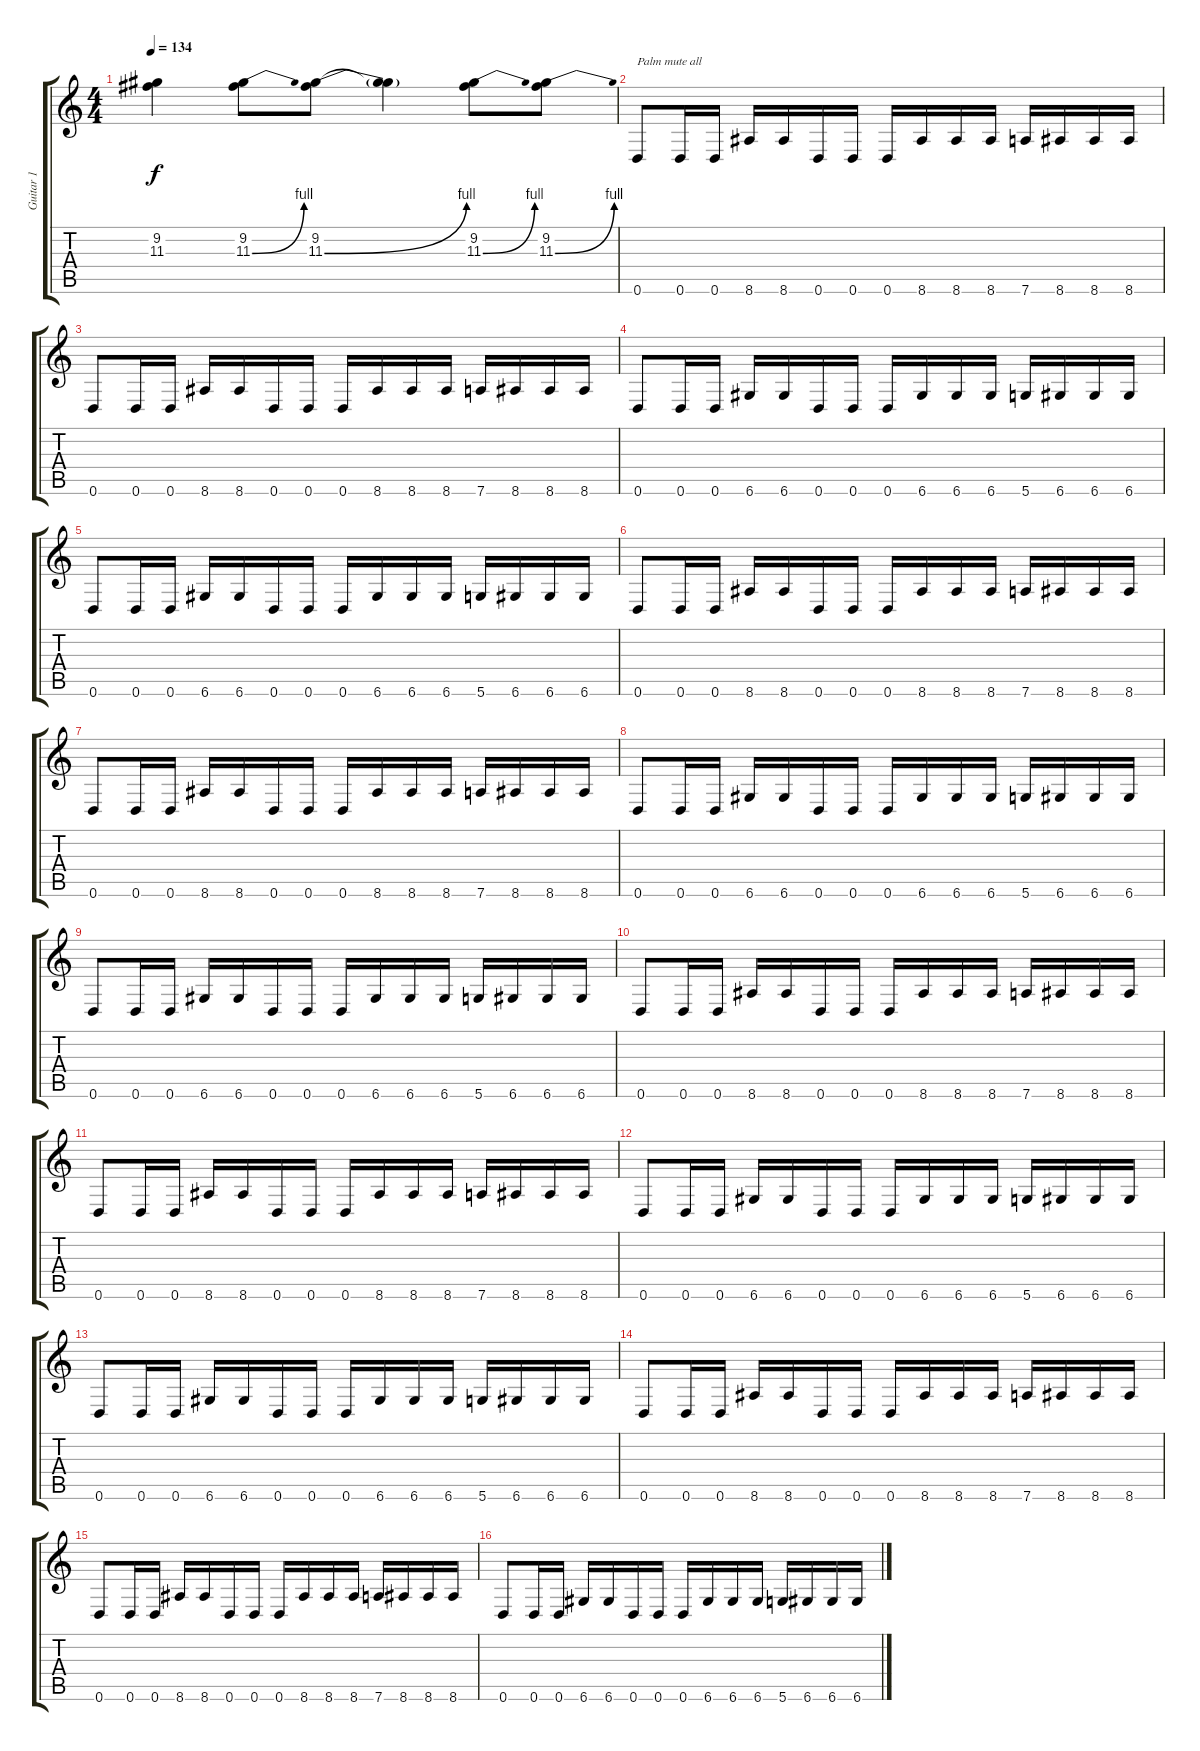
\track ("Guitar 1" "Guitar 1") {instrument distortionguitar}
\staff {score tabs}
\tuning (E4 B3 G3 D3 A2 D2) {hide}
\ts (4 4)
\tempo 134
\clef g2
\ks c
(9.2{t} 11.3{t}).4{dy f} (9.2 11.3{be (bend 0 0 60 4)}).8 (9.2 11.3{be (bend 0 0 60 4)}).8 (9.2{t} 11.3{t}).4 (9.2 11.3{be (bend 0 0 60 4)}).8 (9.2 11.3{be (bend 0 0 60 4)}).8 |
0.6.8{txt "Palm mute all"} 0.6.16 0.6.16 8.6.16 8.6.16 0.6.16 0.6.16 0.6.16 8.6.16 8.6.16 8.6.16 7.6.16 8.6.16 8.6.16 8.6.16 |
0.6.8 0.6.16 0.6.16 8.6.16 8.6.16 0.6.16 0.6.16 0.6.16 8.6.16 8.6.16 8.6.16 7.6.16 8.6.16 8.6.16 8.6.16 |
0.6.8 0.6.16 0.6.16 6.6.16 6.6.16 0.6.16 0.6.16 0.6.16 6.6.16 6.6.16 6.6.16 5.6.16 6.6.16 6.6.16 6.6.16 |
0.6.8 0.6.16 0.6.16 6.6.16 6.6.16 0.6.16 0.6.16 0.6.16 6.6.16 6.6.16 6.6.16 5.6.16 6.6.16 6.6.16 6.6.16 |
0.6.8 0.6.16 0.6.16 8.6.16 8.6.16 0.6.16 0.6.16 0.6.16 8.6.16 8.6.16 8.6.16 7.6.16 8.6.16 8.6.16 8.6.16 |
0.6.8 0.6.16 0.6.16 8.6.16 8.6.16 0.6.16 0.6.16 0.6.16 8.6.16 8.6.16 8.6.16 7.6.16 8.6.16 8.6.16 8.6.16 |
0.6.8 0.6.16 0.6.16 6.6.16 6.6.16 0.6.16 0.6.16 0.6.16 6.6.16 6.6.16 6.6.16 5.6.16 6.6.16 6.6.16 6.6.16 |
0.6.8 0.6.16 0.6.16 6.6.16 6.6.16 0.6.16 0.6.16 0.6.16 6.6.16 6.6.16 6.6.16 5.6.16 6.6.16 6.6.16 6.6.16 |
0.6.8 0.6.16 0.6.16 8.6.16 8.6.16 0.6.16 0.6.16 0.6.16 8.6.16 8.6.16 8.6.16 7.6.16 8.6.16 8.6.16 8.6.16 |
0.6.8 0.6.16 0.6.16 8.6.16 8.6.16 0.6.16 0.6.16 0.6.16 8.6.16 8.6.16 8.6.16 7.6.16 8.6.16 8.6.16 8.6.16 |
0.6.8 0.6.16 0.6.16 6.6.16 6.6.16 0.6.16 0.6.16 0.6.16 6.6.16 6.6.16 6.6.16 5.6.16 6.6.16 6.6.16 6.6.16 |
0.6.8 0.6.16 0.6.16 6.6.16 6.6.16 0.6.16 0.6.16 0.6.16 6.6.16 6.6.16 6.6.16 5.6.16 6.6.16 6.6.16 6.6.16 |
0.6.8 0.6.16 0.6.16 8.6.16 8.6.16 0.6.16 0.6.16 0.6.16 8.6.16 8.6.16 8.6.16 7.6.16 8.6.16 8.6.16 8.6.16 |
0.6.8 0.6.16 0.6.16 8.6.16 8.6.16 0.6.16 0.6.16 0.6.16 8.6.16 8.6.16 8.6.16 7.6.16 8.6.16 8.6.16 8.6.16 |
0.6.8 0.6.16 0.6.16 6.6.16 6.6.16 0.6.16 0.6.16 0.6.16 6.6.16 6.6.16 6.6.16 5.6.16 6.6.16 6.6.16 6.6.16
